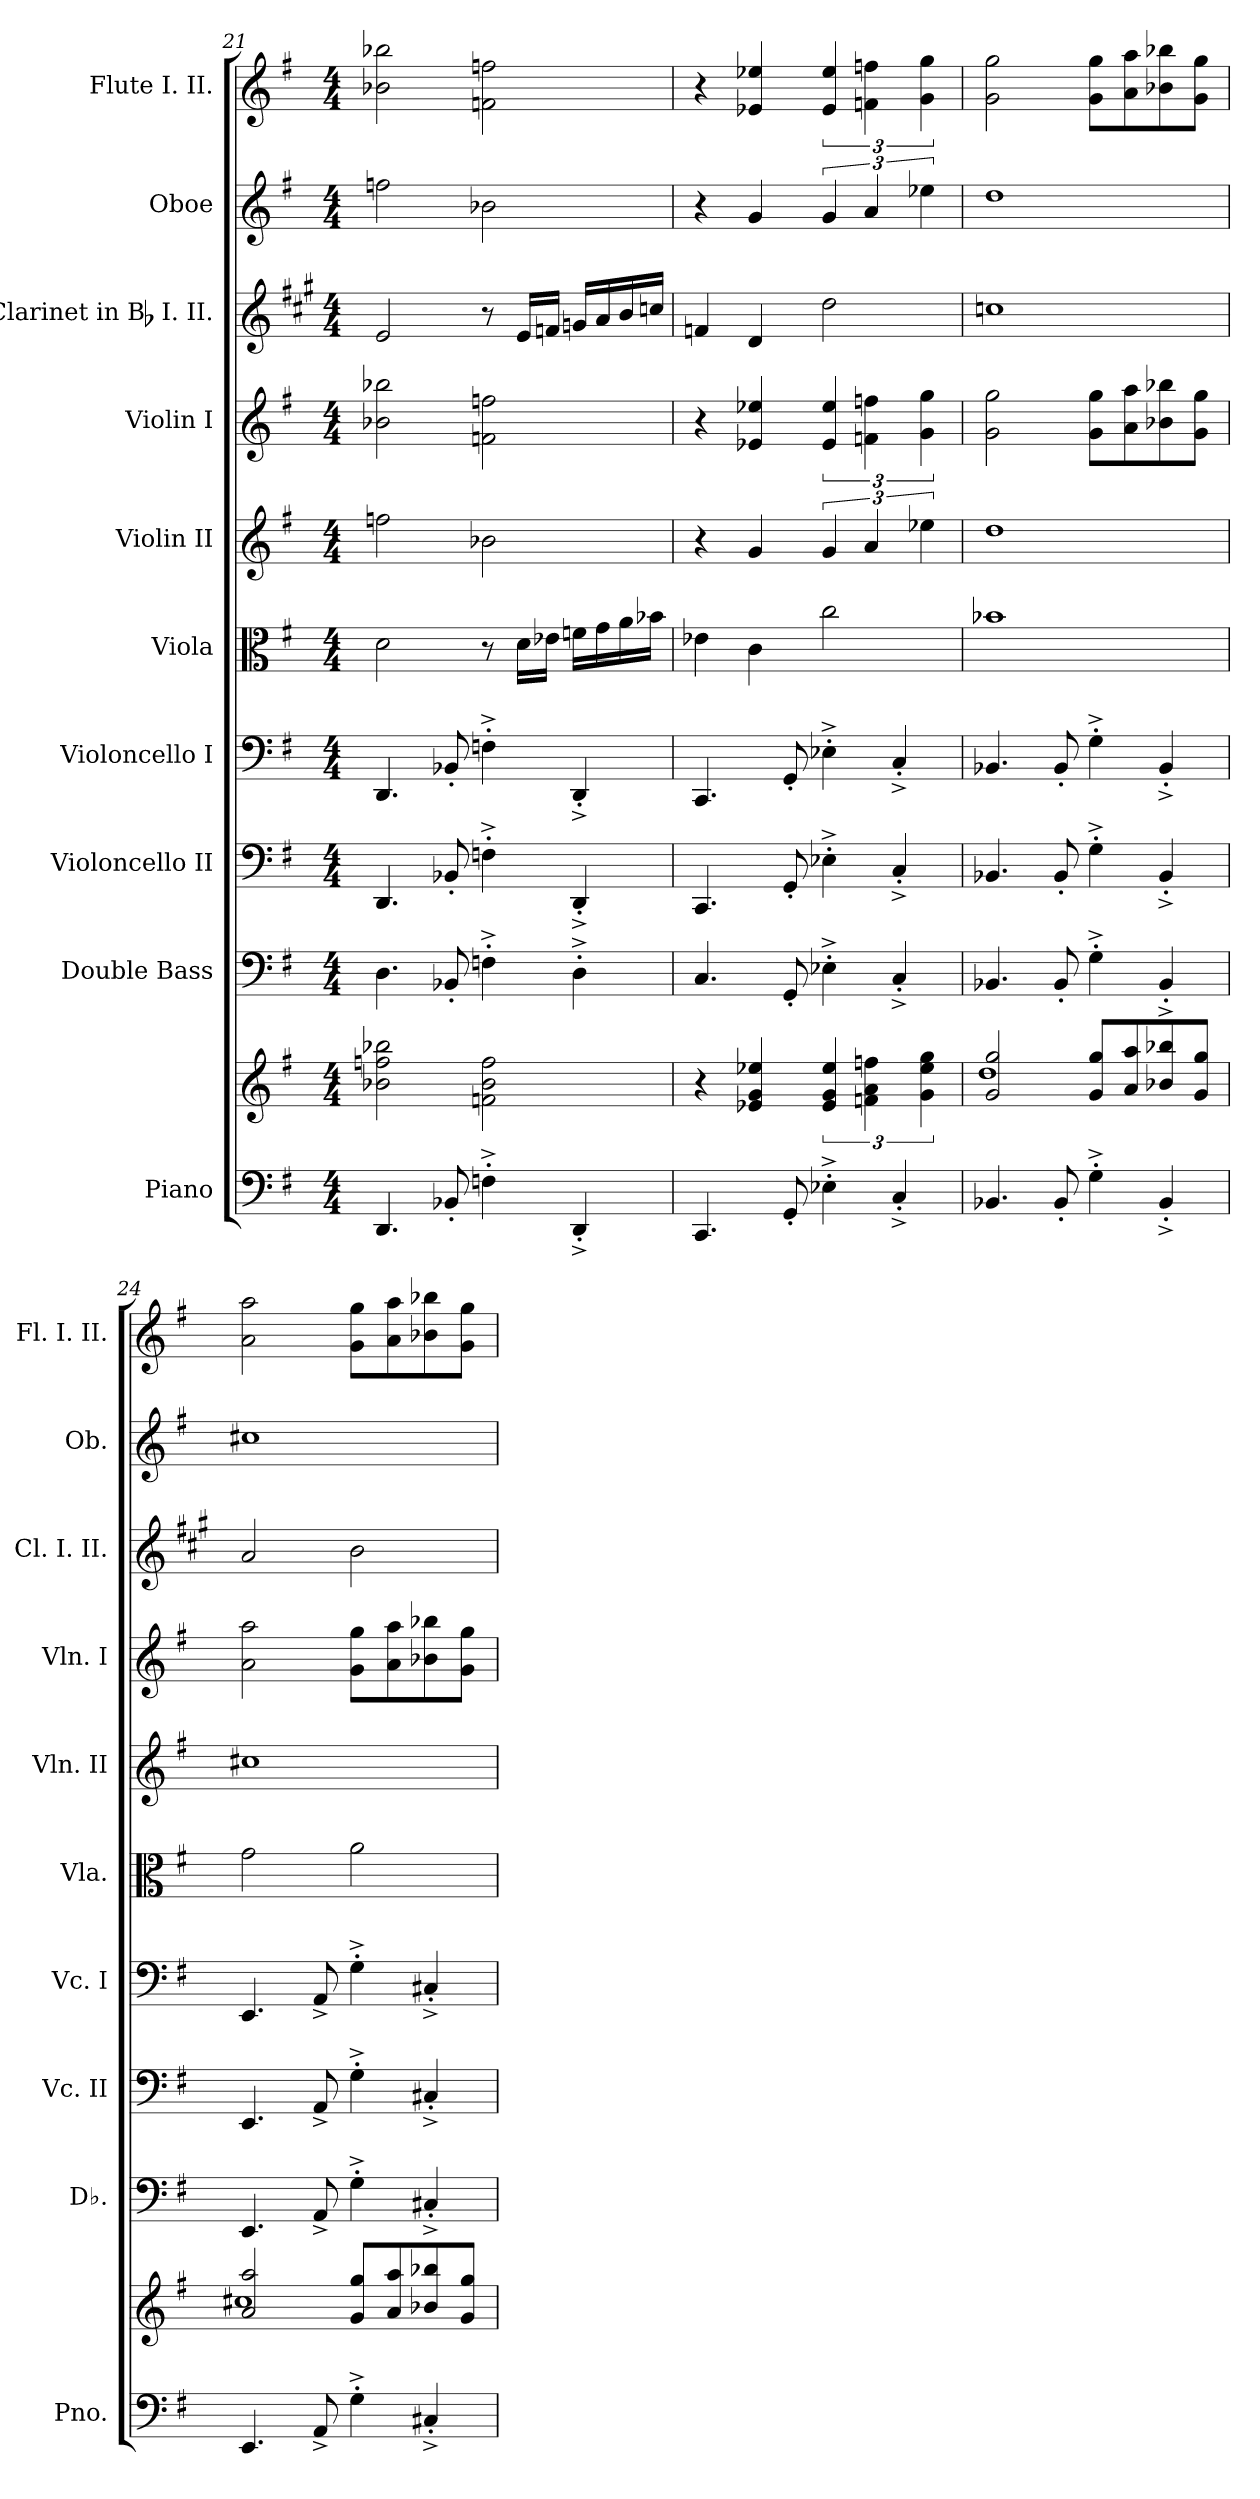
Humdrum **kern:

**kern	**kern	**kern	**kern	**kern	**kern	**kern	**kern	**kern	**kern	**kern
*part10	*part10	*part9	*part8	*part7	*part6	*part5	*part4	*part3	*part2	*part1
*staff11	*staff10	*staff9	*staff8	*staff7	*staff6	*staff5	*staff4	*staff3	*staff2	*staff1
*I"Piano	*	*I"Double Bass	*I"Violoncello II	*I"Violoncello I	*I"Viola	*I"Violin II	*I"Violin I	*I"Clarinet in Bb I. II.	*I"Oboe	*I"Flute I. II.
*I'Pno.	*	*I'Db.	*I'Vc. II	*I'Vc. I	*I'Vla.	*I'Vln. II	*I'Vln. I	*I'Cl. I. II.	*I'Ob.	*I'Fl. I. II.
*clefF4	*clefG2	*clefF4	*clefF4	*clefF4	*clefC3	*clefG2	*clefG2	*clefG2	*clefG2	*clefG2
*	*	*ITrd7c12	*	*	*	*	*	*ITrd1c2	*	*
*k[f#]	*k[f#]	*k[f#]	*k[f#]	*k[f#]	*k[f#]	*k[f#]	*k[f#]	*k[f#]	*k[f#]	*k[f#]
*G:	*G:	*G:	*G:	*G:	*G:	*G:	*G:	*G:	*G:	*G:
*M4/4	*M4/4	*M4/4	*M4/4	*M4/4	*M4/4	*M4/4	*M4/4	*M4/4	*M4/4	*M4/4
=21	=21	=21	=21	=21	=21	=21	=21	=21	=21	=21
4.DD/	2b-X\ 2ffn\ 2bb-X\	4.DD\	4.DD/	4.DD/	2d\	2ffn\	2b-X\ 2bb-X\	2d/	2ffn\	2b-X\ 2bb-X\
8BB-X'/	.	8BBB-X'/	8BB-X'/	8BB-X'/	.	.	.	.	.	.
4Fn'^\	2fn\ 2b-\ 2ff\	4FFn'^\	4Fn'^\	4Fn'^\	8r	2b-X\	2fn\ 2ffn\	8r	2b-X\	2fn\ 2ffn\
.	.	.	.	.	16d\LL	.	.	16d/LL	.	.
.	.	.	.	.	16e-X\JJ	.	.	16e-X/JJ	.	.
4DD'^/	.	4DD'^\	4DD'^/	4DD'^/	16fn\LL	.	.	16fn/LL	.	.
.	.	.	.	.	16g\	.	.	16g/	.	.
.	.	.	.	.	16a\	.	.	16a/	.	.
.	.	.	.	.	16b-X\JJ	.	.	16b-X/JJ	.	.
!!LO:LB:g=z
=22	=22	=22	=22	=22	=22	=22	=22	=22	=22	=22
4.CC/	4r	4.CC/	4.CC/	4.CC/	4e-X\	4r	4r	4e-X/	4r	4r
.	4e-X/ 4g/ 4ee-X/	.	.	.	4c\	4g/	4e-X/ 4ee-X/	4c/	4g/	4e-X/ 4ee-X/
8GG'/	.	8GGG'/	8GG'/	8GG'/	.	.	.	.	.	.
4E-X'^\	6e-/ 6g/ 6ee-/	4EE-X'^\	4E-X'^\	4E-X'^\	2cc\	6g/	6e-/ 6ee-/	2cc\	6g/	6e-/ 6ee-/
.	6fn\ 6a\ 6ffn\	.	.	.	.	6a/	6fn\ 6ffn\	.	6a/	6fn\ 6ffn\
4C'^/	.	4CC'^/	4C'^/	4C'^/	.	.	.	.	.	.
.	6g\ 6ee-\ 6gg\	.	.	.	.	6ee-X\	6g\ 6gg\	.	6ee-X\	6g\ 6gg\
=23	=23	=23	=23	=23	=23	=23	=23	=23	=23	=23
*	*^	*	*	*	*	*	*	*	*	*
4.BB-X/	2g/ 2gg/	1dd	4.BBB-X/	4.BB-X/	4.BB-X/	1b-X	1dd	2g\ 2gg\	1b-X	1dd	2g\ 2gg\
8BB-'/	.	.	8BBB-'/	8BB-'/	8BB-'/	.	.	.	.	.	.
4G'^\	8g/ 8gg/L	.	4GG'^\	4G'^\	4G'^\	.	.	8g\ 8gg\L	.	.	8g\ 8gg\L
.	8a/ 8aa/	.	.	.	.	.	.	8a\ 8aa\	.	.	8a\ 8aa\
4BB-'^/	8b-X/ 8bb-X/	.	4BBB-'^/	4BB-'^/	4BB-'^/	.	.	8b-X\ 8bb-X\	.	.	8b-X\ 8bb-X\
.	8g/ 8gg/J	.	.	.	.	.	.	8g\ 8gg\J	.	.	8g\ 8gg\J
=24	=24	=24	=24	=24	=24	=24	=24	=24	=24	=24	=24
4.EE/	2a/ 2aa/	1cc#X	4.EEE/	4.EE/	4.EE/	2g\	1cc#X	2a\ 2aa\	2g/	1cc#X	2a\ 2aa\
8AA^/	.	.	8AAA^/	8AA^/	8AA^/	.	.	.	.	.	.
4G'^\	8g/ 8gg/L	.	4GG'^\	4G'^\	4G'^\	2a\	.	8g\ 8gg\L	2a\	.	8g\ 8gg\L
.	8a/ 8aa/	.	.	.	.	.	.	8a\ 8aa\	.	.	8a\ 8aa\
4C#X'^/	8b-X/ 8bb-X/	.	4CC#X'^/	4C#X'^/	4C#X'^/	.	.	8b-X\ 8bb-X\	.	.	8b-X\ 8bb-X\
.	8g/ 8gg/J	.	.	.	.	.	.	8g\ 8gg\J	.	.	8g\ 8gg\J
*	*v	*v	*	*	*	*	*	*	*	*	*
=	=	=	=	=	=	=	=	=	=	=
*-	*-	*-	*-	*-	*-	*-	*-	*-	*-	*-
